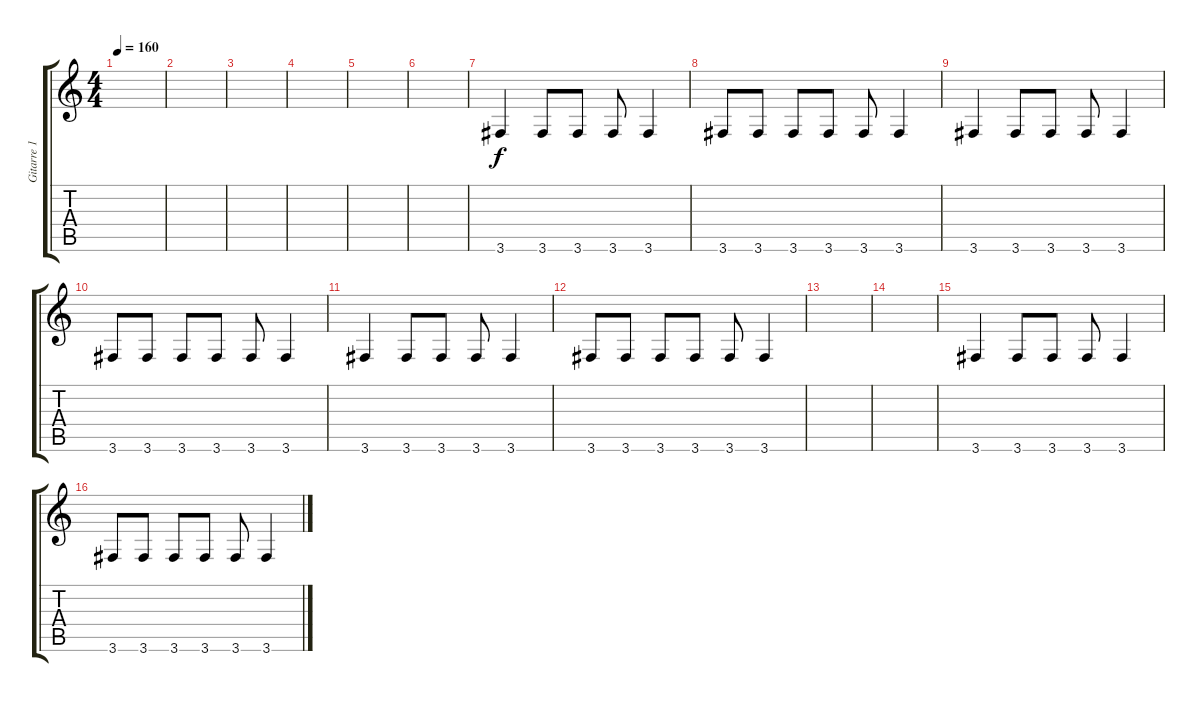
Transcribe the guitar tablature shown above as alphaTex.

\track ("Gitarre 1" "Gitarre 1") {instrument overdrivenguitar}
\staff {score tabs}
\tuning (Eb4 Bb3 Gb3 Db3 Ab2 Eb2) {hide}
\ts (4 4)
\tempo 160
\clef g2
\ks c
|
|
|
|
|
|
3.6.4 3.6.8 3.6.8 3.6.8 3.6.4 |
3.6.8 3.6.8 3.6.8 3.6.8 3.6.8 3.6.4 |
3.6.4 3.6.8 3.6.8 3.6.8 3.6.4 |
3.6.8 3.6.8 3.6.8 3.6.8 3.6.8 3.6.4 |
3.6.4 3.6.8 3.6.8 3.6.8 3.6.4 |
3.6.8 3.6.8 3.6.8 3.6.8 3.6.8 3.6.4 |
|
|
3.6.4 3.6.8 3.6.8 3.6.8 3.6.4 |
3.6.8 3.6.8 3.6.8 3.6.8 3.6.8 3.6.4
